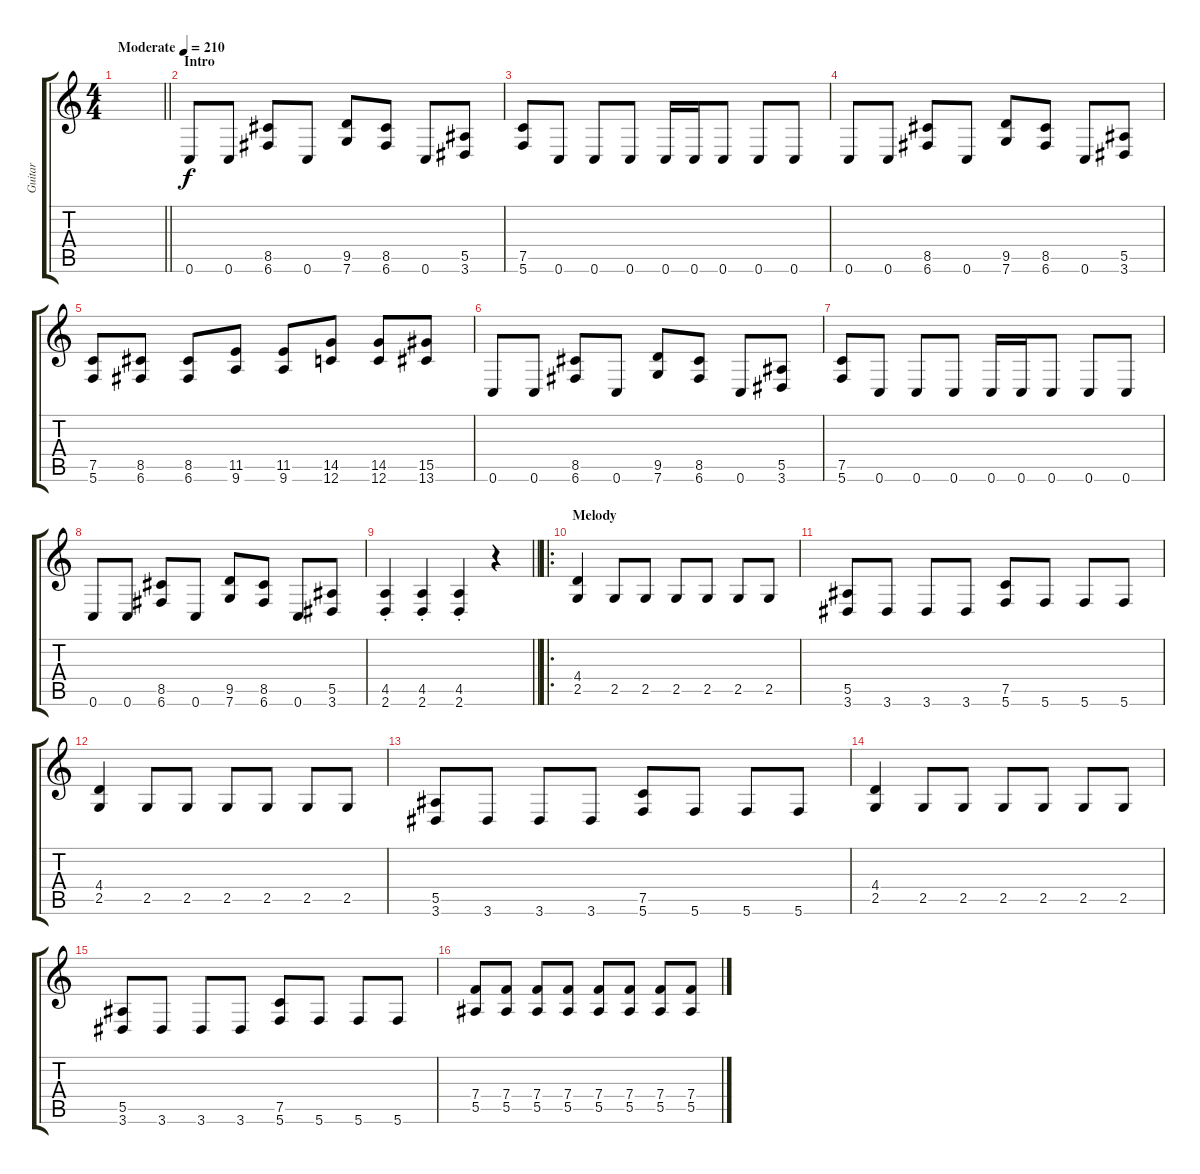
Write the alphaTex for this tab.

\track ("Guitar" "Guitar") {instrument distortionguitar}
\staff {score tabs}
\tuning (C4 G3 Eb3 Bb2 F2 C2) {hide}
\ts (4 4)
\tempo (210 "Moderate")
\clef g2
\barLineRight lightlight
\ks c
|
\section ("" "Intro")
0.6.8 0.6.8 (8.5 6.6).8 0.6.8 (9.5 7.6).8 (8.5 6.6).8 0.6.8 (5.5 3.6).8 |
(7.5 5.6).8 0.6.8 0.6.8 0.6.8 0.6.16 0.6.16 0.6.8 0.6.8 0.6.8 |
0.6.8 0.6.8 (8.5 6.6).8 0.6.8 (9.5 7.6).8 (8.5 6.6).8 0.6.8 (5.5 3.6).8 |
(7.5 5.6).8 (8.5 6.6).8 (8.5 6.6).8 (11.5 9.6).8 (11.5 9.6).8 (14.5 12.6).8 (14.5 12.6).8 (15.5 13.6).8 |
0.6.8 0.6.8 (8.5 6.6).8 0.6.8 (9.5 7.6).8 (8.5 6.6).8 0.6.8 (5.5 3.6).8 |
(7.5 5.6).8 0.6.8 0.6.8 0.6.8 0.6.16 0.6.16 0.6.8 0.6.8 0.6.8 |
0.6.8 0.6.8 (8.5 6.6).8 0.6.8 (9.5 7.6).8 (8.5 6.6).8 0.6.8 (5.5 3.6).8 |
\barLineRight lightlight
(4.5{st} 2.6{st}).4 (4.5{st} 2.6{st}).4 (4.5{st} 2.6{st}).4 r.4 |
\ro
\section ("" "Melody")
(4.4 2.5).4 2.5.8 2.5.8 2.5.8 2.5.8 2.5.8 2.5.8 |
(5.5 3.6).8 3.6.8 3.6.8 3.6.8 (7.5 5.6).8 5.6.8 5.6.8 5.6.8 |
(4.4 2.5).4 2.5.8 2.5.8 2.5.8 2.5.8 2.5.8 2.5.8 |
(5.5 3.6).8 3.6.8 3.6.8 3.6.8 (7.5 5.6).8 5.6.8 5.6.8 5.6.8 |
(4.4 2.5).4 2.5.8 2.5.8 2.5.8 2.5.8 2.5.8 2.5.8 |
(5.5 3.6).8 3.6.8 3.6.8 3.6.8 (7.5 5.6).8 5.6.8 5.6.8 5.6.8 |
(7.4 5.5).8 (7.4 5.5).8 (7.4 5.5).8 (7.4 5.5).8 (7.4 5.5).8 (7.4 5.5).8 (7.4 5.5).8 (7.4 5.5).8
